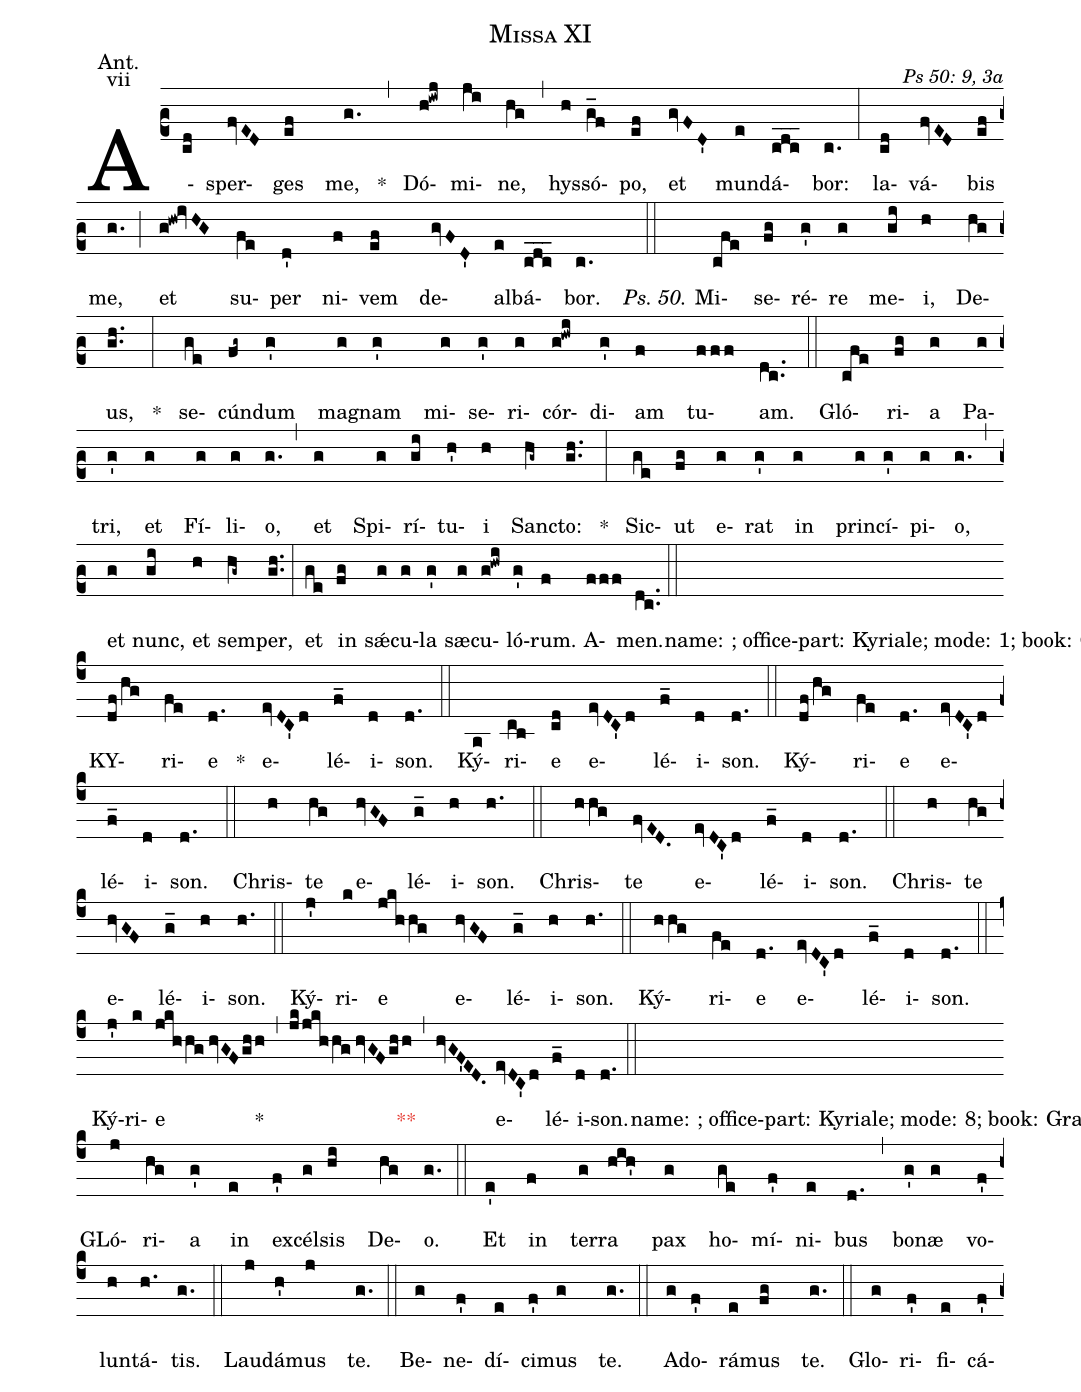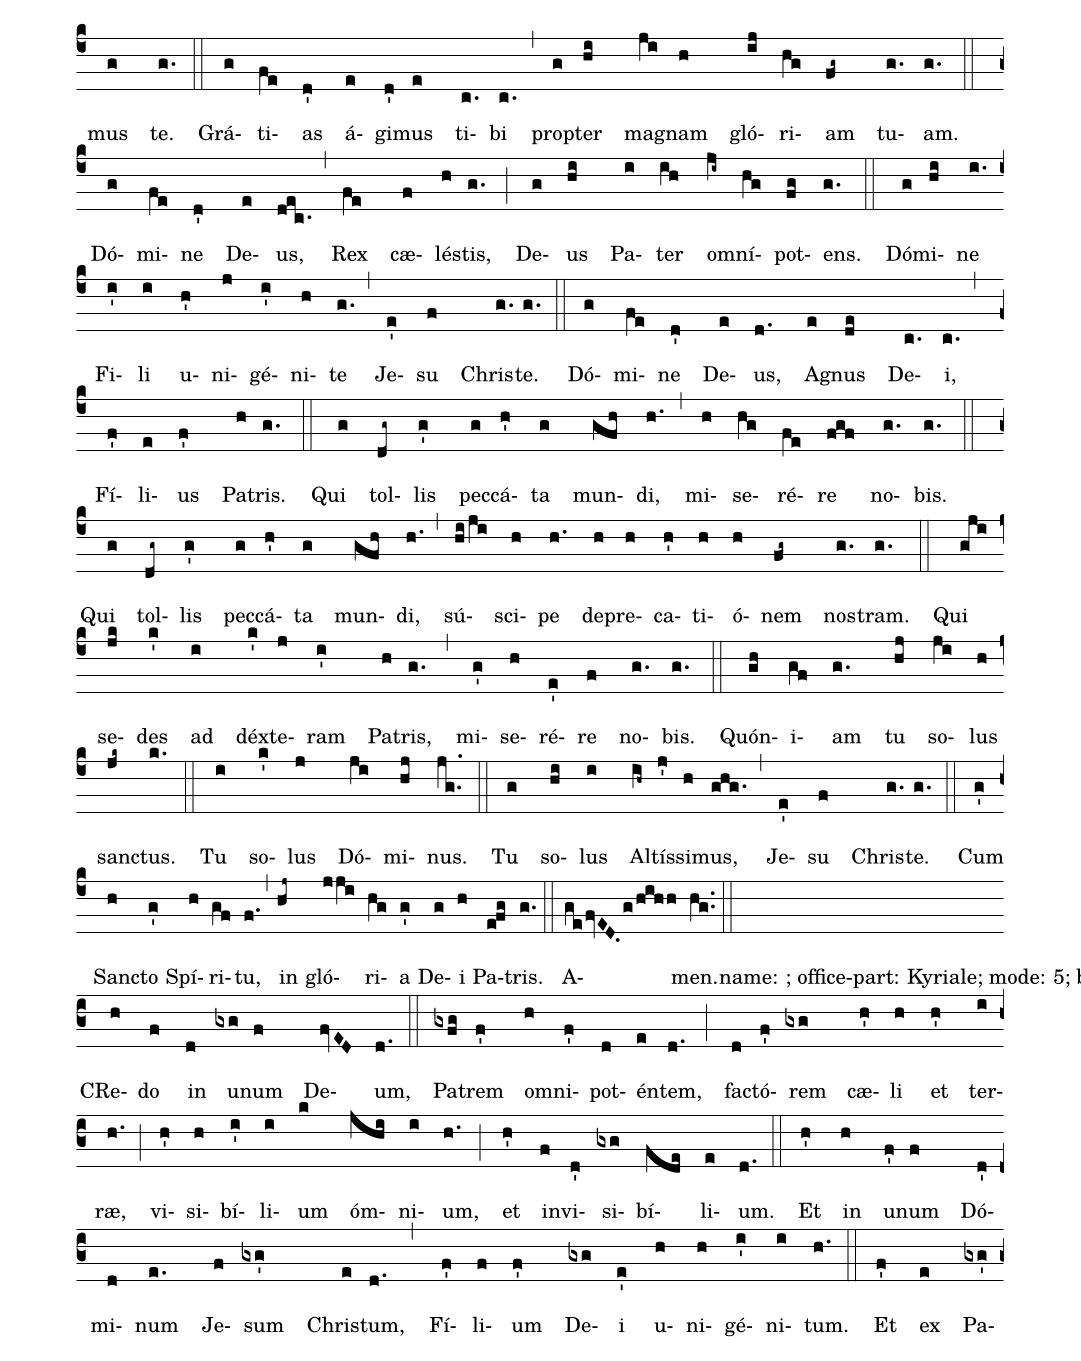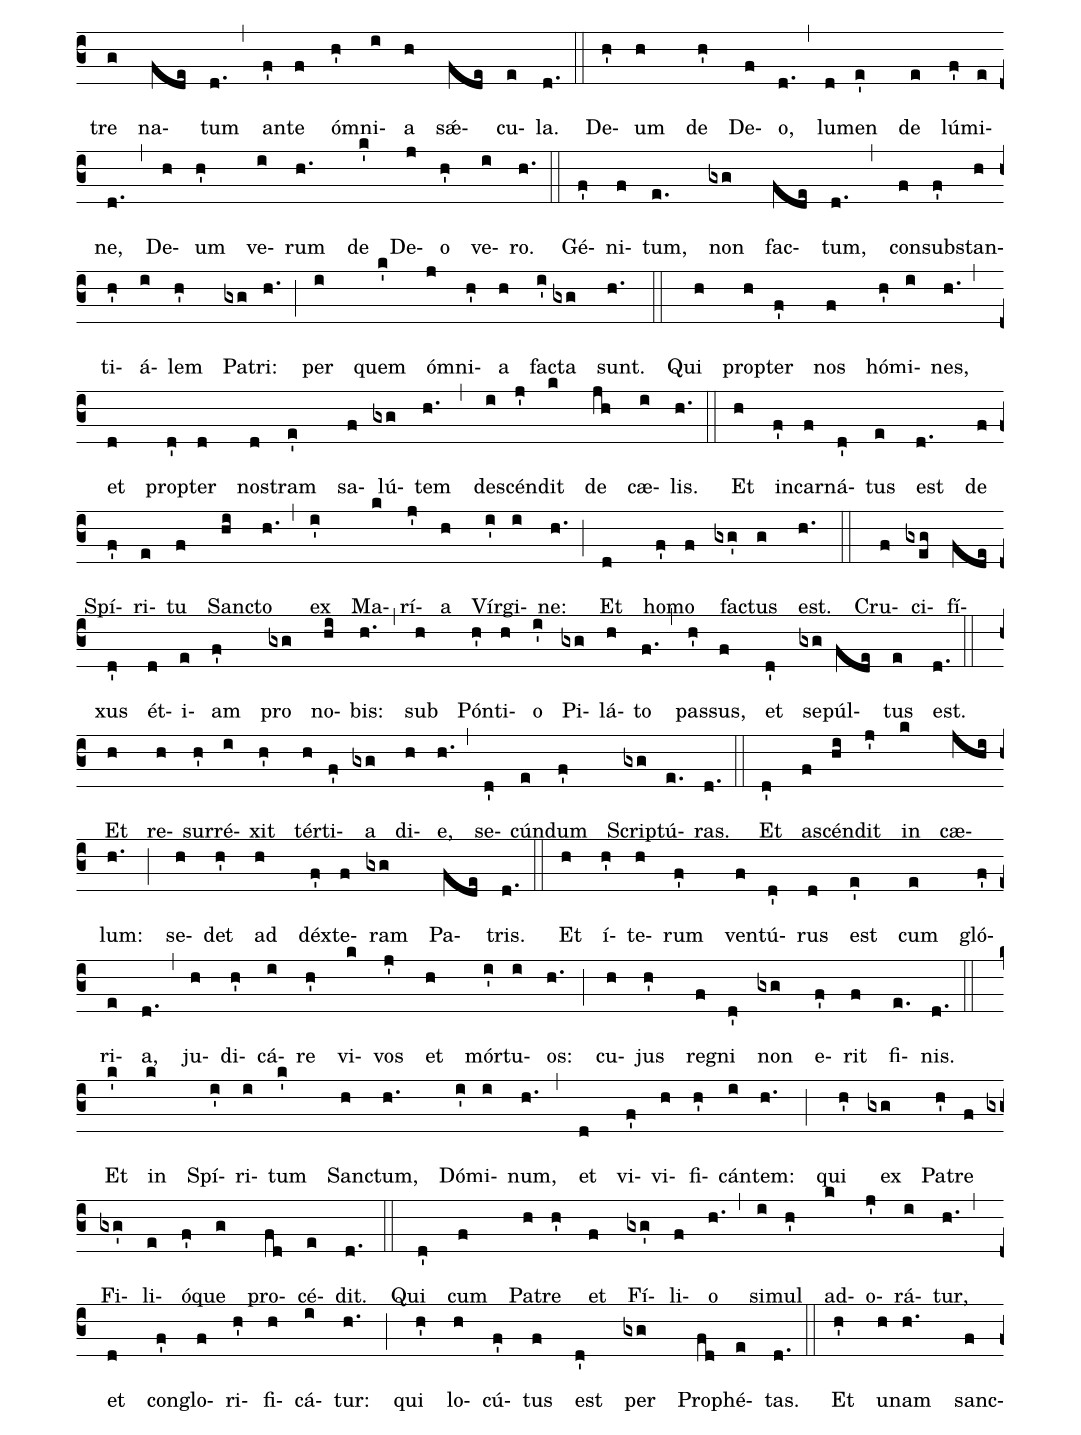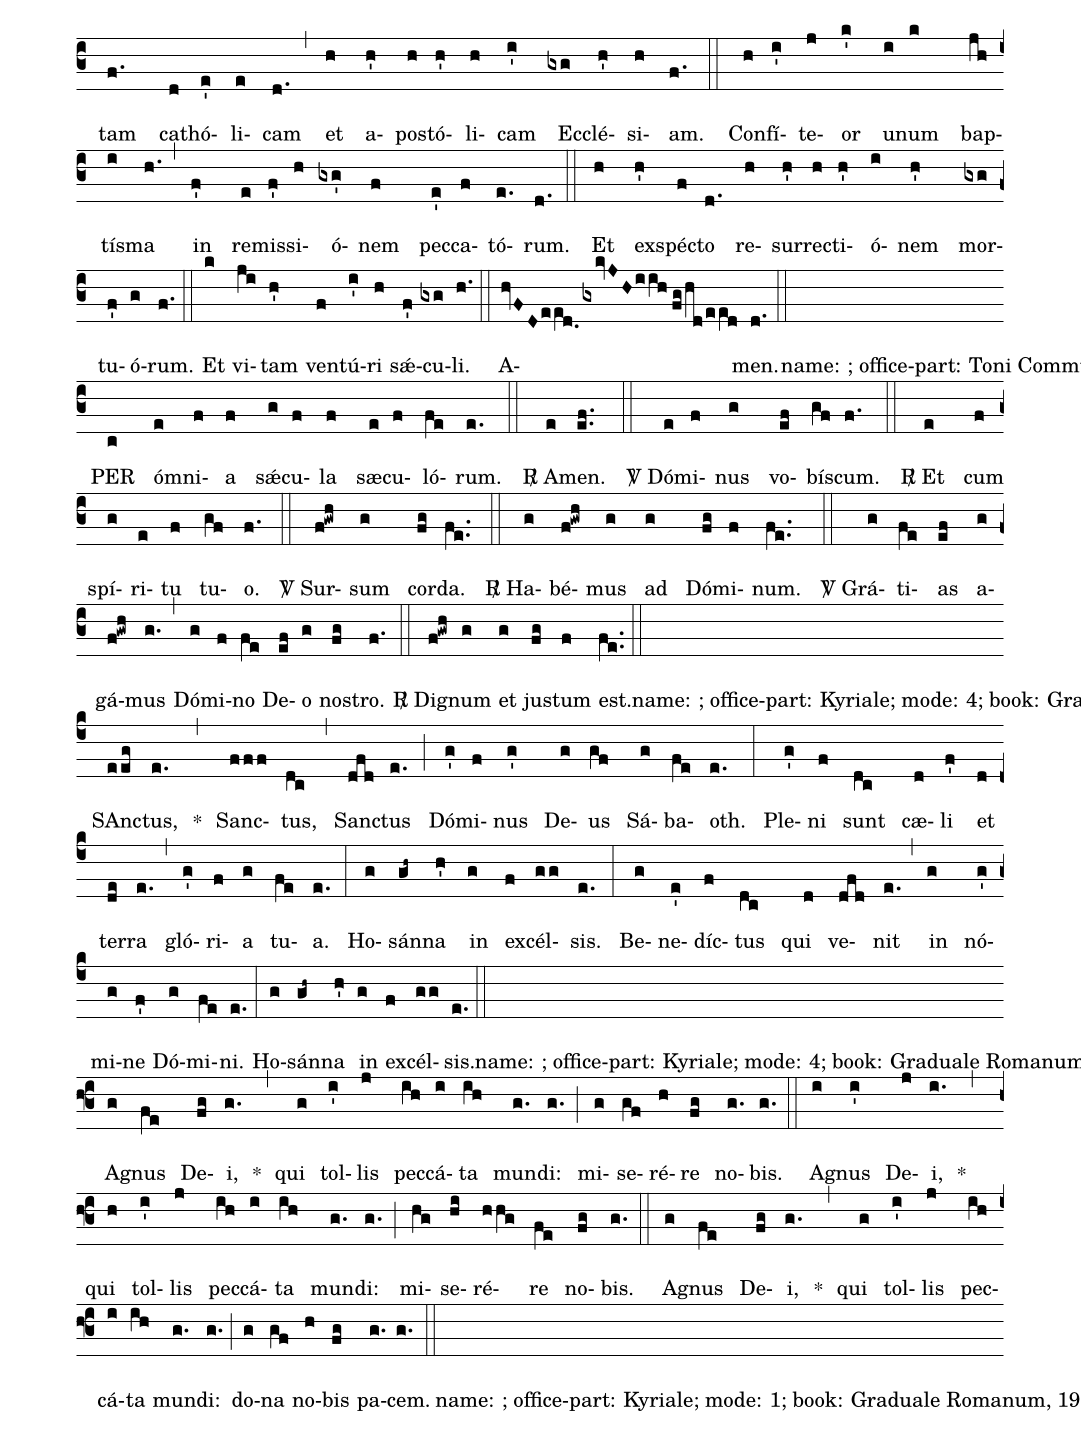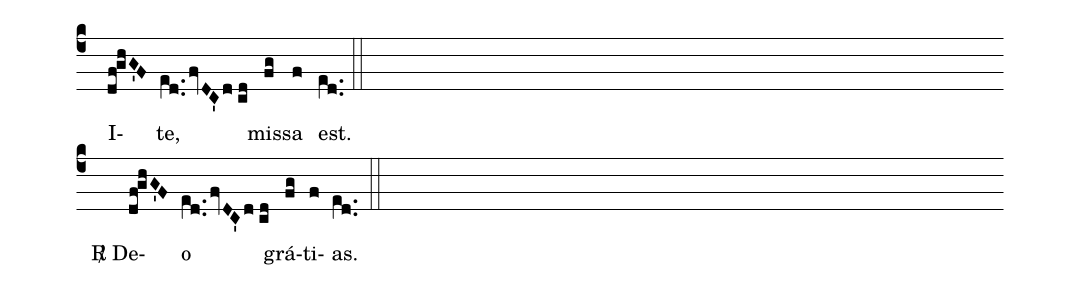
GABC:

name: Missa XI;
office-part: Antiphona;
mode: 7;
commentary: Ps 50: 9, 3a;
annotation: Ant.;
annotation: vii;
%%
(c2) A(cd)sper(fvED)ges(ef) me,(g.) *(,)
Dó(h!iwj)mi(ji)ne,(hg) (,) hys(h)só(g_f)po,(ef) et(gvFD') mun(e)dá(cdc___)bor:(c.) (:)
la(cd)vá(fvED)bis(ef) me,(g.) (;) et(g!hw!ivHG) su(fe)per(d') ni(f)vem(ef) de(gvFD')al(e)bá(cdc___)bor.(c.) (::)
<i>Ps.~50.</i> M{i}(cfe)se(fg)ré(g')re(g) me(gi)i,(h) De(hg)us,(gh..) *(:)
se(ge)cún(fg~)dum(g') ma(g)gnam(g') mi(g)se(g')ri(g)cór(g!hwi)di(g')am(f) tu(fff)am.(dc..) (::)
Gló(cfe)ri(fg)a(g) Pa(g)tri,(g') et(g) Fí(g)li(g)o,(g.) (,) et(g) Spi(g)rí(gi)tu(h')i(h) Sanc(hg~)to:(gh..) *(:)
Sic(ge)ut(fg) e(g)rat(g') in(g) prin(g)cí(g')pi(g)o,(g.) (,) et(g) nunc,(gi) et(h) sem(hg~)per,(gh..) (:)
et(ge) in(fg) sǽ(g)cu(g)la(g') sæ(g)cu(g!hwi)ló(g')rum.(f) A(fff)men.(dc..) (::)

name: ;
office-part: Kyriale;
mode: 1;
book: Graduale Romanum, 1961, p. 35* & The Liber Usualis, 1961, p. 43 & Graduale Romanum, 1974, p. 745 & Chants of the Church, 1956, p. 26 & Gregorian Missal, 1990, p. 110;
transcriber: Andrew Hinkley;
commentary: XI. s.;
annotation: i;
%fontsize: 14;
%font: Crimson;
%width: 7.27;
%height: 11.69;
%%
(c4) KY(df/hg)ri(fe)e(d.) *() e(evDC'd)lé(f_)i(d)son.(d.) (::)
Ký(a)ri(cb)e(cd) e(evDC'd)lé(f_)i(d)son.(d.) (::)
Ký(df/hg)ri(fe)e(d.) e(evDC'd)lé(f_)i(d)son.(d.) (::)
Chris(h)te(hg) e(hvGF)lé(g_)i(h)son.(h.) (::)
Chris(hhg)te(fvED.) e(evDC'd)lé(f_)i(d)son.(d.) (::)
Chris(h)te(hg) e(hvGF)lé(g_)i(h)son.(h.) (::)
Ký(j')ri(k)e(jkhhg) e(hvGF)lé(g_)i(h)son.(h.) (::)
Ký(hhg)ri(fe)e(d.) e(evDC'd)lé(f_)i(d)son.(d.) (::)
Ký(j')ri(k)e(jkhhg//hvGFghh) *(,) (jk/jkhhg//hvGFghh) <c>**</c>(,) (hvGF'ED.) e(evDC'd)lé(f_)i(d)son.(d.) (::)

name: ;
office-part: Kyriale;
mode: 8;
book: Graduale Romanum, 1961, p. 36* & The Liber Usualis, 1961, p. 43 & Graduale Romanum, 1974, p. 745 & Chants of the Church, 1956, p. 27 & Gregorian Missal, 1990, p. 110;
transcriber: Andrew Hinkley;
commentary: XV. s.;
annotation: viii;
%font: GaramondPremierPro;
%width: 7.27;
%height: 11.69;
%%
(c4) GLó(j)ri(hg)a(g') in(e) ex(f')cél(g)sis(hi) De(hg)o.(g.) (::)
Et(e') in(f) ter(g)ra(hih') pax(g) ho(ge)mí(f')ni(e)bus(d.) (,) bo(g')næ(g) vo(f')lun(h)tá(h.)tis.(g.) (::)
Lau(j)dá(h')mus(j) te.(g.) (::)
Be(g)ne(f')dí(e)ci(f')mus(g) te.(g.) (::)
Ad(g)o(f')rá(e)mus(fg) te.(g.) (::)
Glo(g)ri(f')fi(e)cá(f')mus(g) te.(g.) (::)
Grá(g)ti(fe)as(d') á(e)gi(d')mus(e) ti(c.)bi(c.) (,) prop(g)ter(hi) ma(ji)gnam(h) gló(ij)ri(hg)am(fg~) tu(g.)am.(g.) (::)
Dó(g)mi(fe)ne(d') De(e)us,(dec.) (,) Rex(fe) cæ(f)lés(h)tis,(g.) (;) De(g)us(hi) Pa(i)ter(ih) om(ji~)ní(hg)pot(fg)ens.(g.) (::)
Dó(g)mi(hi)ne(i.) Fi(i')li(i) u(h')ni(j)gé(i')ni(h)te(g.) (,) Je(e')su(f) Chris(g.)te.(g.) (::)
Dó(g)mi(fe)ne(d') De(e)us,(d.) A(e)gnus(de) De(c.)i,(c.) (,) Fí(f')li(e)us(f') Pa(h)tris.(g.) (::)
Qui(g) tol(dg~)lis(g') pec(g)cá(h')ta(g) mun(gfh)di,(h.) (,) mi(h)se(hg)ré(fe)re(fgf) no(g.)bis.(g.) (::)
Qui(g) tol(dg~)lis(g') pec(g)cá(h')ta(g) mun(gfh)di,(h.) (,) sú(hi/ji)sci(h)pe(h.) de(h)pre(h)ca(h')ti(h)ó(h)nem(fg~) nos(g.)tram.(g.) (::)
Qui(gji) se(jk)des(k') ad(i) déx(k')te(j)ram(i') Pa(h)tris,(g.) (,) mi(g')se(h)ré(e')re(f) no(g.)bis.(g.) (::)
Quón(gh)i(gf)am(g.) tu(hj) so(ji)lus(h) sanc(jk~)tus.(k.) (::)
Tu(i) so(k')lus(j) Dó(ji)mi(hj)nus.(jg..) (::)
Tu(g) so(hi)lus(i) Al(ih~)tís(j')si(h)mus,(ghg.) (,) Je(e')su(f) Chris(g.)te.(g.) (::)
Cum(g') Sanc(h)to(g') Spí(h)ri(gf)tu,(f.) (,) in(hj~) gló(jji)ri(hg)a(g') De(g)i(h) Pa(efg)tris.(g.) (::)
A(gefvED.g/hihh)men.(hg..) (::)

name: ;
office-part: Kyriale;
mode: 5;
book: Graduale Romanum, 1961, p. 64* & The Liber Usualis, 1961, p. 68 & Graduale Romanum, 1974, p. 774 & Chants of the Church, 1956, p. 50 & Gregorian Missal, 1990, p. 139;
transcriber: Andrew Hinkley;
commentary: XVII. s.;
annotation: v;
%font: GaramondPremierPro;
%width: 7.27;
%height: 11.69;
%%
(c3) CRe(h)do(f) in(d) u(gxg)num(f) De(fvED)um,(d.) (::)
Pa(gxfg)trem(f') om(h)ni(f')pot(d)én(e)tem,(d.) (;) fac(d)tó(f')rem(gxg) cæ(h')li(h) et(h') ter(i)ræ,(h.) (;) vi(h')si(h)bí(i')li(i)um(k) óm(jhi)ni(i)um,(h.) (;) et(h') in(f)vi(d')si(gxg)bí(fde)li(e)um.(d.) (::)
Et(h') in(h) u(f')num(f) Dó(d')mi(d)num(e.) Je(f)sum(gxg') Chris(e)tum,(d.) (,) Fí(f')li(f)um(f') De(gxg)i(e') u(h)ni(h)gé(i')ni(i)tum.(h.) (::)
Et(f') ex(e) Pa(gxg')tre(g) na(fde)tum(d.) (,) an(f')te(f) óm(h')ni(i)a(h) sǽ(fde)cu(e)la.(d.) (::)
De(h')um(h) de(h') De(f)o,(d.) (,) lu(d)men(e') de(e) lú(f')mi(e)ne,(d.) (,) De(h)um(h') ve(i)rum(h.) de(k') De(j)o(h') ve(i)ro.(h.) (::)
Gé(f')ni(f)tum,(e.) non(gxg) fac(fde)tum,(d.) (,) con(f)sub(f')stan(h)ti(h')á(i)lem(h') Pa(gxg)tri:(h.) (;) per(i) quem(k') óm(j)ni(h')a(h) fac(i')ta(gxg) sunt.(h.) (::)
Qui(h) prop(h)ter(f') nos(f) hó(h')mi(i)nes,(h.) (,) et(d) prop(d')ter(d) nos(d)tram(e') sa(f)lú(gxg)tem(h.) (,) de(i)scén(j')dit(k) de(jh) cæ(i)lis.(h.) (::)
Et(h) in(f')car(f)ná(d')tus(e) est(d.) de(f) Spí(f')ri(e)tu(f) Sanc(hi)to(h.) (,) ex(i') Ma(k)rí(j')a(h) Vír(i')gi(i)ne:(h.) (;) Et(d) ho(f')mo(f) fac(gxg')tus(g) est.(h.) (::)
Cru(f)ci(gxeg)fí(fde)xus(d') ét(d)i(e)am(f') pro(gxg) no(hi)bis:(h.) (,) sub(h) Pón(h')ti(h)o(i') Pi(gxg)lá(h)to(f.) (,) pas(h')sus,(f) et(d') se(gxg)púl(fde)tus(e) est.(d.) (::)
Et(h) re(h)sur(h')ré(i)xit(h') tér(h)ti(f')a(gxg) di(h)e,(h.) (,) se(d')cún(e)dum(f') Scrip(gxg)tú(e.)ras.(d.) (::)
Et(d') a(f)scén(hi)dit(j') in(k) cæ(jhi)lum:(h.) (;) se(h)det(h') ad(h) déx(f')te(f)ram(gxg) Pa(fde)tris.(d.) (::)
Et(h) í(h')te(h)rum(f') ven(f)tú(d')rus(d) est(e') cum(e) gló(f')ri(e)a,(d.) (,) ju(h)di(h')cá(i)re(h') vi(k)vos(j') et(h) mór(i')tu(i)os:(h.) (;) cu(h)jus(h') re(f)gni(d') non(gxg) e(f')rit(f) fi(e.)nis.(d.) (::)
Et(k') in(k) Spí(i')ri(i)tum(k') Sanc(h)tum,(h.) Dó(i')mi(i)num,(h.) (,) et(d) vi(f')vi(h)fi(h')cán(i)tem:(h.) (;) qui(h') ex(gxg) Pa(h')tre(f) Fi(gxg')li(e)ó(f')que(g) pro(fd)cé(e)dit.(d.) (::)
Qui(d') cum(f) Pa(h)tre(h') et(f) Fí(gxg')li(f)o(h.) (,) si(i)mul(h') ad(k)o(j')rá(i)tur,(h.) (,) et(d) con(f')glo(f)ri(h')fi(h)cá(i)tur:(h.) (;) qui(h') lo(h)cú(f')tus(f) est(d') per(gxg) Pro(fd)phé(e)tas.(d.) (::)
Et(h') u(h)nam(h.) sanc(f)tam(f.) ca(d)thó(e')li(e)cam(d.) (,) et(h) a(h')pos(h)tó(h')li(h)cam(i') Ec(gxg)clé(h')si(h)am.(f.) (::)
Con(h)fí(i')te(j)or(k') u(i)num(k) bap(jh)tís(i)ma(h.) (,) in(f') re(e)mis(f')si(h)ó(gxg')nem(f) pec(e')ca(f)tó(e.)rum.(d.) (::)
Et(h) ex(h')spéc(f)to(d.) re(h)sur(h')rec(h)ti(h')ó(i)nem(h') mor(gxg)tu(f')ó(g)rum.(f.) (::)
Et(k) vi(ji)tam(h') ven(f)tú(i')ri(h) sǽ(f')cu(gxg)li.(h.) (::)
A(hvFDee[ll:1]d.0gxkvJHiih//fg/hd/ee[ll:1]d)men.(d.) (::)

name: ;
office-part: Toni Communes;
book: Graduale Romanum, 1961, p. 130* & The Liber Usualis, 1961, p. 109;
transcriber: Benjamin Bloomfield;
%font: GaramondPremierPro;
%width: 7.27;
%height: 11.69;
%%
(c3) PER(c) óm(e)ni(f)a(f) sǽ(g)cu(f)la(f) sæ(e)cu(f)ló(fe)rum.(e.) (::)
<sp>R/</sp> A(e)men.(ef..) (::)
<sp>V/</sp> D{ó}(e)mi(f)nus(g) vo(ef)bís(gf)cum.(f.) (::)
<sp>R/</sp> Et(e) cum(f) spí(g)ri(e)tu(f) tu(gf)o.(f.) (::)
<sp>V/</sp> S{u}r(f!gwh)sum(g) cor(fg)da.(fe..) (::)
<sp>R/</sp> H{a}(g)bé(f!gwh)mus(g) ad(g) Dó(fg)mi(f)num.(fe..) (::)
<sp>V/</sp> Gr{á}(g)ti(fe)as(ef) a(g)gá(f!gwh)mus(g.) (,) Dó(g)mi(f)no(fe) De(ef)o(g) nos(fg)tro.(f.) (::)
<sp>R/</sp> D{i}(f!gwh)gnum(g) et(g) jus(fg)tum(f) est.(fe..) (::)

name: ;
office-part: Kyriale;
mode: 4;
book: Graduale Romanum, 1961, p. 37* & The Liber Usualis, 1961, p. 45 & Graduale Romanum, 1974, p. 747 & Chants of the Church, 1956, p. 29 & Gregorian Missal, 1990, p. 112;
transcriber: Andrew Hinkley;
annotation: iv;
%font: GaramondPremierPro;
%width: 7.27;
%height: 11.69;
%%
(c4) SAnc(eeg)tus,(e.) *(,) Sanc(fff)tus,(dc) (,) Sanc(dfd)tus(e.) (;) Dó(g')mi(f)nus(g') De(g)us(gf) Sá(g)ba(fe)oth.(e.) (:)
Ple(g')ni(f) sunt(dc) cæ(d)li(f') et(d) ter(de)ra(e.) (,) gló(g')ri(f)a(g) tu(fe)a.(e.) (:)
Ho(g)sán(gh~)na(h') in(g) ex(f)cél(gg)sis.(e.) (:)
Be(g)ne(e')díc(f)tus(dc) qui(d) ve(dfd)nit(e.) (,) in(g) nó(g')mi(g)ne(f') Dó(g)mi(fe)ni.(e.) (:)
Ho(g)sán(gh~)na(h') in(g) ex(f)cél(gg)sis.(e.) (::)

name: ;
office-part: Kyriale;
mode: 4;
book: Graduale Romanum, 1961, p. 38* & The Liber Usualis, 1961, p. 45 & Graduale Romanum, 1974, p. 747 & Chants of the Church, 1956, p. 29 & Gregorian Missal, 1990, p. 112;
transcriber: Andrew Hinkley;
commentary: XII. s.;
annotation: iv;
%font: GaramondPremierPro;
%width: 7.27;
%height: 11.69;
%%
(f3) A(g)gnus(fe) De(fg)i,(g.) *(,) qui(g) tol(i')lis(j) pec(ih)cá(i)ta(ih) mun(g.)di:(g.) (;) mi(g)se(gf)ré(h)re(fg) no(g.)bis.(g.) (::)
A(i)gnus(i') De(j)i,(i.) *(,) qui(h) tol(i')lis(j) pec(ih)cá(i)ta(ih) mun(g.)di:(g.) (;) mi(hg)se(hi)ré(hhg)re(fe) no(fg)bis.(g.) (::)
A(g)gnus(fe) De(fg)i,(g.) *(,) qui(g) tol(i')lis(j) pec(ih)cá(i)ta(ih) mun(g.)di:(g.) (;) do(g)na(gf) no(h)bis(fg) pa(g.)cem.(g.) (::)

name: ;
office-part: Kyriale;
mode: 1;
book: Graduale Romanum, 1961, p. 35* & The Liber Usualis, 1961, p. 43 & Chants of the Church, 1956, p. 26;
transcriber: Andrew Hinkley;
annotation: i;
%font: GaramondPremierPro;
%width: 7.27;
%height: 11.69;
%%
(c4) I(df!ghG'F)te,(e[ll:1]d..fvDC'd//cd) mis(fg)sa(f) est.(e[ll:1]d..) (::)
(Z-)
~~<sp>R/</sp> D{e}(df!ghG'F)o(e[ll:1]d..fvDC'd//cd) grá(fg)ti(f)as.(e[ll:1]d..) (::)
